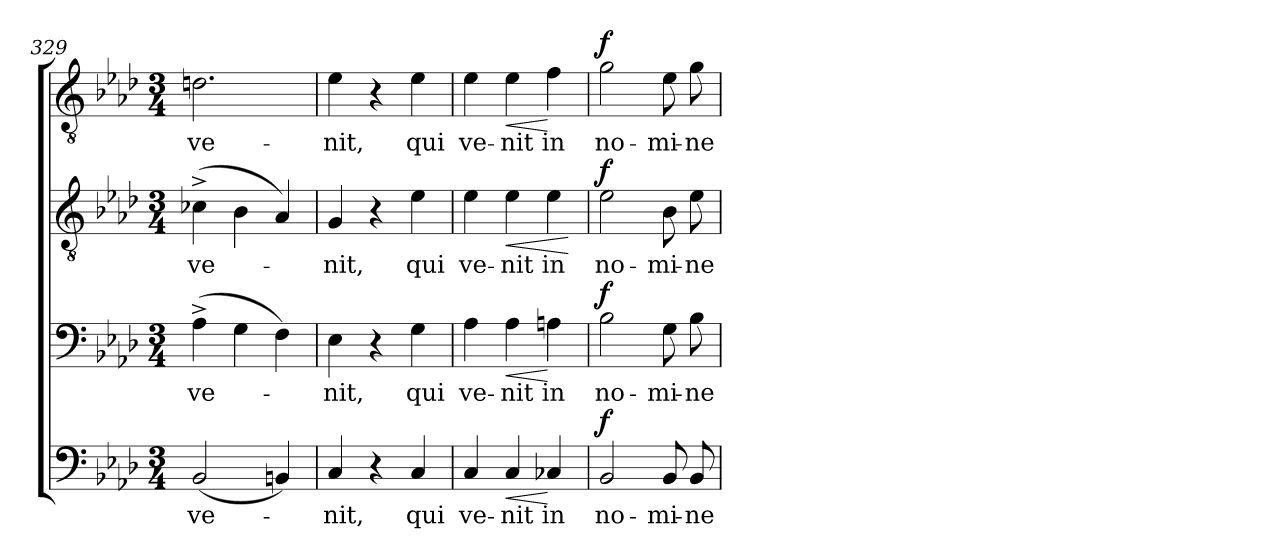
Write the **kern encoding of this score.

**kern	**text	**dynam	**kern	**text	**dynam	**kern	**text	**dynam	**kern	**text	**dynam
*part4	*part4	*part4	*part3	*part3	*part3	*part2	*part2	*part2	*part1	*part1	*part1
*staff4	*staff4	*staff4	*staff3	*staff3	*staff3	*staff2	*staff2	*staff2	*staff1	*staff1	*staff1
*clefF4	*	*	*clefF4	*	*	*clefGv2	*	*	*clefGv2	*	*
*k[b-e-a-d-]	*	*	*k[b-e-a-d-]	*	*	*k[b-e-a-d-]	*	*	*k[b-e-a-d-]	*	*
*A-:	*	*	*A-:	*	*	*A-:	*	*	*A-:	*	*
*M3/4	*	*	*M3/4	*	*	*M3/4	*	*	*M3/4	*	*
=329	=329	=329	=329	=329	=329	=329	=329	=329	=329	=329	=329
!	!LO:LY:b	!	!	!LO:LY:b	!	!	!LO:LY:b	!	!	!LO:LY:b	!
(<2BB-/	ve-	.	(>4A-^>\	ve-	.	(>4c-X^>\	ve-	.	2.dn\	ve-	.
.	.	.	4G\	.	.	4B-\	.	.	.	.	.
4BBn/)	.	.	4F\)	.	.	4A-/)	.	.	.	.	.
=330	=330	=330	=330	=330	=330	=330	=330	=330	=330	=330	=330
!	!LO:LY:b	!	!	!LO:LY:b	!	!	!LO:LY:b	!	!	!LO:LY:b	!
4C/	-nit,	.	4E-\	-nit,	.	4G/	-nit,	.	4e-\	-nit,	.
4r	.	.	4r	.	.	4r	.	.	4r	.	.
!	!LO:LY:b	!	!	!LO:LY:b	!	!	!LO:LY:b	!	!	!LO:LY:b	!
4C/	qui	.	4G\	qui	.	4e-\	qui	.	4e-\	qui	.
=331	=331	=331	=331	=331	=331	=331	=331	=331	=331	=331	=331
!	!LO:LY:b	!	!	!LO:LY:b	!	!	!LO:LY:b	!	!	!LO:LY:b	!
4C/	ve-	.	4A-\	ve-	.	4e-\	ve-	.	4e-\	ve-	.
!	!LO:LY:b	!LO:HP:b	!	!LO:LY:b	!LO:HP:b	!	!LO:LY:b	!LO:HP:b	!	!LO:LY:b	!LO:HP:b
4C/	-nit	<	4A-\	-nit	<	4e-\	-nit	<	4e-\	-nit	<
!	!LO:LY:b	!	!	!LO:LY:b	!	!	!LO:LY:b	!	!	!LO:LY:b	!
4C-X/	in	[	4An\	in	[	4e-\	in	.	4f\	in	[
.	.	.	.	.	.	.	.	[	.	.	.
=332	=332	=332	=332	=332	=332	=332	=332	=332	=332	=332	=332
!	!LO:LY:b	!LO:DY:a	!	!LO:LY:b	!LO:DY:a	!	!LO:LY:b	!LO:DY:a	!	!LO:LY:b	!LO:DY:a
2BB-/	no-	f	2B-\	no-	f	2e-\	no-	f	2g\	no-	f
!	!LO:LY:b	!	!	!LO:LY:b	!	!	!LO:LY:b	!	!	!LO:LY:b	!
8BB-/	-mi-	.	8G\	-mi-	.	8B-\	-mi-	.	8e-\	-mi-	.
!	!LO:LY:b	!	!	!LO:LY:b	!	!	!LO:LY:b	!	!	!LO:LY:b	!
8BB-/	-ne	.	8B-\	-ne	.	8e-\	-ne	.	8g\	-ne	.
=	=	=	=	=	=	=	=	=	=	=	=
*-	*-	*-	*-	*-	*-	*-	*-	*-	*-	*-	*-
